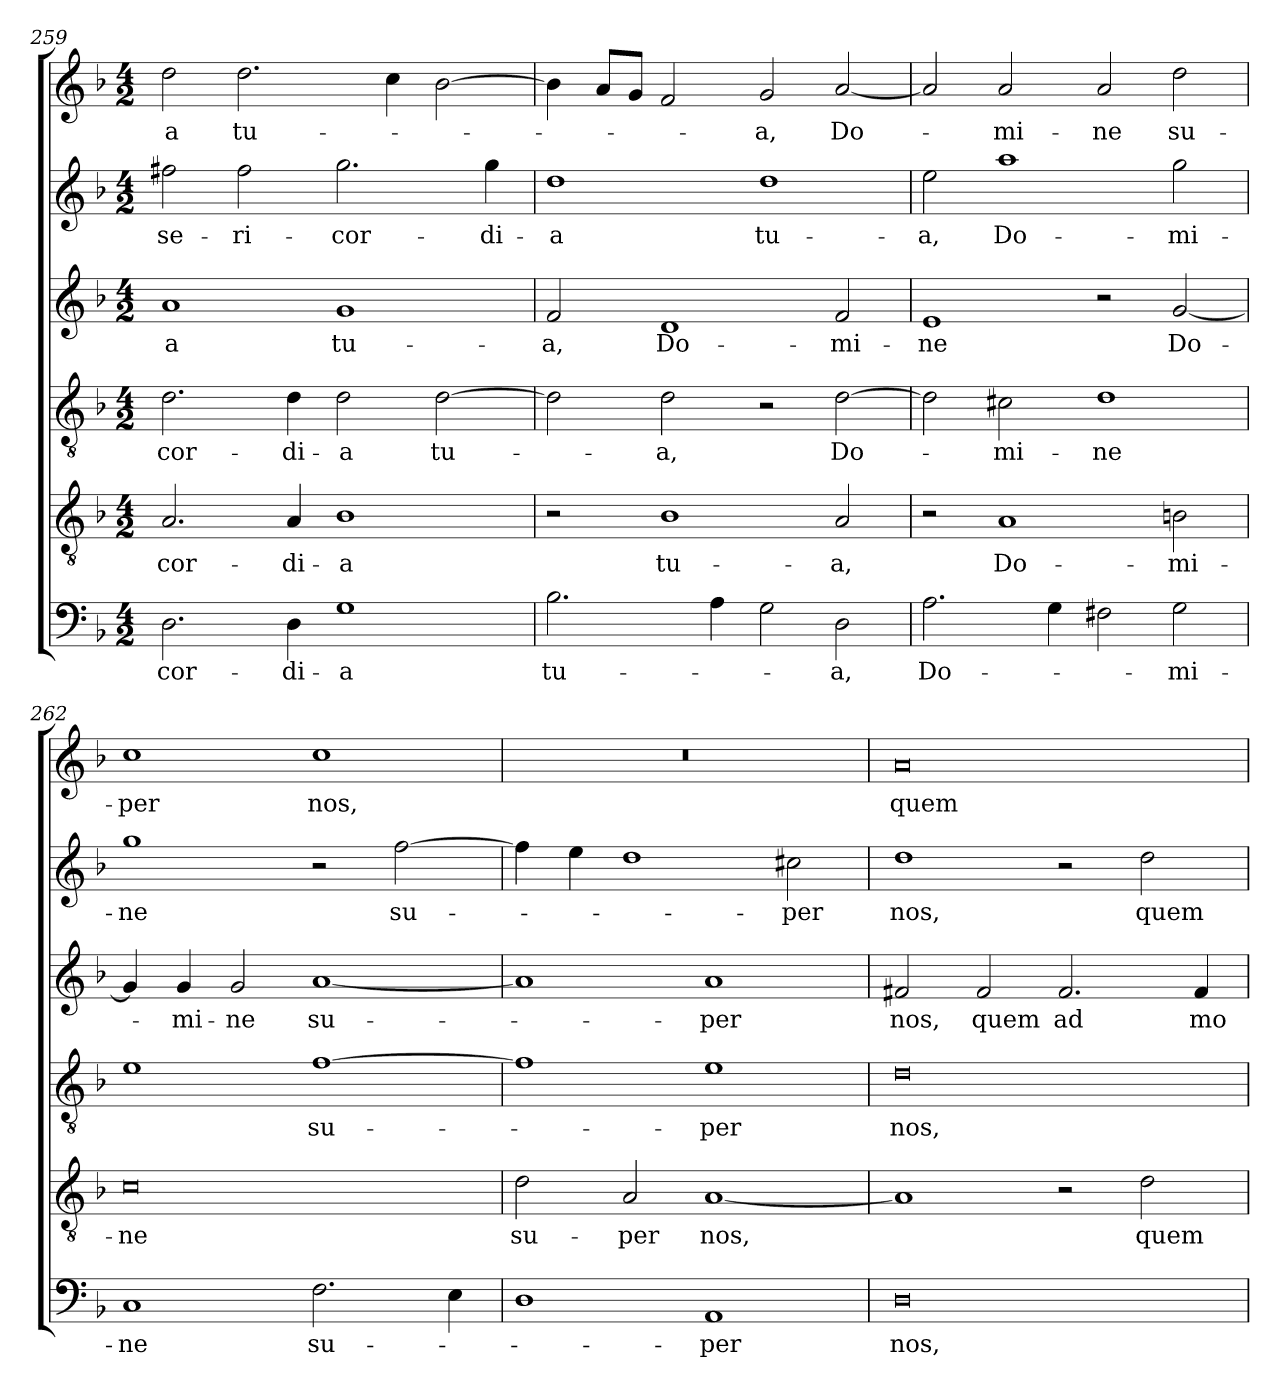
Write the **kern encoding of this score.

**kern	**text	**kern	**text	**kern	**text	**kern	**text	**kern	**text	**kern	**text
*part6	*part6	*part5	*part5	*part4	*part4	*part3	*part3	*part2	*part2	*part1	*part1
*staff6	*staff6	*staff5	*staff5	*staff4	*staff4	*staff3	*staff3	*staff2	*staff2	*staff1	*staff1
*clefF4	*	*clefGv2	*	*clefGv2	*	*clefG2	*	*clefG2	*	*clefG2	*
*k[b-]	*	*k[b-]	*	*k[b-]	*	*k[b-]	*	*k[b-]	*	*k[b-]	*
*F:	*	*F:	*	*F:	*	*F:	*	*F:	*	*F:	*
*M4/2	*	*M4/2	*	*M4/2	*	*M4/2	*	*M4/2	*	*M4/2	*
=259	=259	=259	=259	=259	=259	=259	=259	=259	=259	=259	=259
!	!LO:LY:b	!	!LO:LY:b	!	!LO:LY:b	!	!LO:LY:b	!	!LO:LY:b	!	!LO:LY:b
2.D\	-cor-	2.A/	-cor-	2.d\	-cor-	1a	-a	2ff#X\	-se-	2dd\	-a
!	!	!	!	!	!	!	!	!	!LO:LY:b	!	!LO:LY:b
.	.	.	.	.	.	.	.	2ff#\	-ri-	2.dd\	tu-
!	!LO:LY:b	!	!LO:LY:b	!	!LO:LY:b	!	!	!	!	!	!
4D\	-di-	4A/	-di-	4d\	-di-	.	.	.	.	.	.
!	!LO:LY:b	!	!LO:LY:b	!	!LO:LY:b	!	!LO:LY:b	!	!LO:LY:b	!	!
1G	-a	1B-	-a	2d\	-a	1g	tu-	2.gg\	-cor-	.	.
.	.	.	.	.	.	.	.	.	.	4cc\	.
!	!	!	!	!	!LO:LY:b	!	!	!	!	!	!
.	.	.	.	[2d\	tu-	.	.	.	.	[2b-\	.
!	!	!	!	!	!	!	!	!	!LO:LY:b	!	!
.	.	.	.	.	.	.	.	4gg\	-di-	.	.
=260	=260	=260	=260	=260	=260	=260	=260	=260	=260	=260	=260
!	!LO:LY:b	!	!	!	!	!	!LO:LY:b	!	!LO:LY:b	!	!
2.B-\	tu-	2r	.	2d\]	.	2f/	-a,	1dd	-a	4b-\]	.
.	.	.	.	.	.	.	.	.	.	8a/L	.
.	.	.	.	.	.	.	.	.	.	8g/J	.
!	!	!	!LO:LY:b	!	!LO:LY:b	!	!LO:LY:b	!	!	!	!
.	.	1B-	tu-	2d\	-a,	1d	Do-	.	.	2f/	.
4A\	.	.	.	.	.	.	.	.	.	.	.
!	!	!	!	!	!	!	!	!	!LO:LY:b	!	!LO:LY:b
2G\	.	.	.	2r	.	.	.	1dd	tu-	2g/	-a,
!	!LO:LY:b	!	!LO:LY:b	!	!LO:LY:b	!	!LO:LY:b	!	!	!	!LO:LY:b
2D\	-a,	2A/	-a,	[2d\	Do-	2f/	-mi-	.	.	[2a/	Do-
=261	=261	=261	=261	=261	=261	=261	=261	=261	=261	=261	=261
!	!LO:LY:b	!	!	!	!	!	!LO:LY:b	!	!LO:LY:b	!	!
2.A\	Do-	2r	.	2d\]	.	1e	-ne	2ee\	-a,	2a/]	.
!	!	!	!LO:LY:b	!	!LO:LY:b	!	!	!	!LO:LY:b	!	!LO:LY:b
.	.	1A	Do-	2c#X\	-mi-	.	.	1aa	Do-	2a/	-mi-
4G\	.	.	.	.	.	.	.	.	.	.	.
!	!	!	!	!	!LO:LY:b	!	!	!	!	!	!LO:LY:b
2F#X\	.	.	.	1d	-ne	2r	.	.	.	2a/	-ne
!	!LO:LY:b	!	!LO:LY:b	!	!	!	!LO:LY:b	!	!LO:LY:b	!	!LO:LY:b
2G\	-mi-	2Bn\	-mi-	.	.	[2g/	Do-	2gg\	-mi-	2dd\	su-
!!LO:PB:g=z
=262	=262	=262	=262	=262	=262	=262	=262	=262	=262	=262	=262
!	!LO:LY:b	!	!LO:LY:b	!	!	!	!	!	!LO:LY:b	!	!LO:LY:b
1C	-ne	0c	-ne	1e	.	4g/]	.	1gg	-ne	1cc	-per
!	!	!	!	!	!	!	!LO:LY:b	!	!	!	!
.	.	.	.	.	.	4g/	-mi-	.	.	.	.
!	!	!	!	!	!	!	!LO:LY:b	!	!	!	!
.	.	.	.	.	.	2g/	-ne	.	.	.	.
!	!LO:LY:b	!	!	!	!LO:LY:b	!	!LO:LY:b	!	!	!	!LO:LY:b
2.F\	su-	.	.	[1f	su-	[1a	su-	2r	.	1cc	nos,
!	!	!	!	!	!	!	!	!	!LO:LY:b	!	!
.	.	.	.	.	.	.	.	[2ff\	su-	.	.
4E\	.	.	.	.	.	.	.	.	.	.	.
=263	=263	=263	=263	=263	=263	=263	=263	=263	=263	=263	=263
!	!	!	!LO:LY:b	!	!	!	!	!	!	!	!
1D	.	2d\	su-	1f]	.	1a]	.	4ff\]	.	0r	.
.	.	.	.	.	.	.	.	4ee\	.	.	.
!	!	!	!LO:LY:b	!	!	!	!	!	!	!	!
.	.	2A/	-per	.	.	.	.	1dd	.	.	.
!	!LO:LY:b	!	!LO:LY:b	!	!LO:LY:b	!	!LO:LY:b	!	!	!	!
1AA	-per	[1A	nos,	1e	-per	1a	-per	.	.	.	.
!	!	!	!	!	!	!	!	!	!LO:LY:b	!	!
.	.	.	.	.	.	.	.	2cc#X\	-per	.	.
=264	=264	=264	=264	=264	=264	=264	=264	=264	=264	=264	=264
!	!LO:LY:b	!	!	!	!LO:LY:b	!	!LO:LY:b	!	!LO:LY:b	!	!LO:LY:b
0D	nos,	1A]	.	0d	nos,	2f#X/	nos,	1dd	nos,	0a	quem
!	!	!	!	!	!	!	!LO:LY:b	!	!	!	!
.	.	.	.	.	.	2f#/	quem	.	.	.	.
!	!	!	!	!	!	!	!LO:LY:b	!	!	!	!
.	.	2r	.	.	.	2.f#/	ad	2r	.	.	.
!	!	!	!LO:LY:b	!	!	!	!	!	!LO:LY:b	!	!
.	.	2d\	quem	.	.	.	.	2dd\	quem	.	.
!	!	!	!	!	!	!	!LO:LY:b	!	!	!	!
.	.	.	.	.	.	4f#/	mo-	.	.	.	.
=	=	=	=	=	=	=	=	=	=	=	=
*-	*-	*-	*-	*-	*-	*-	*-	*-	*-	*-	*-
